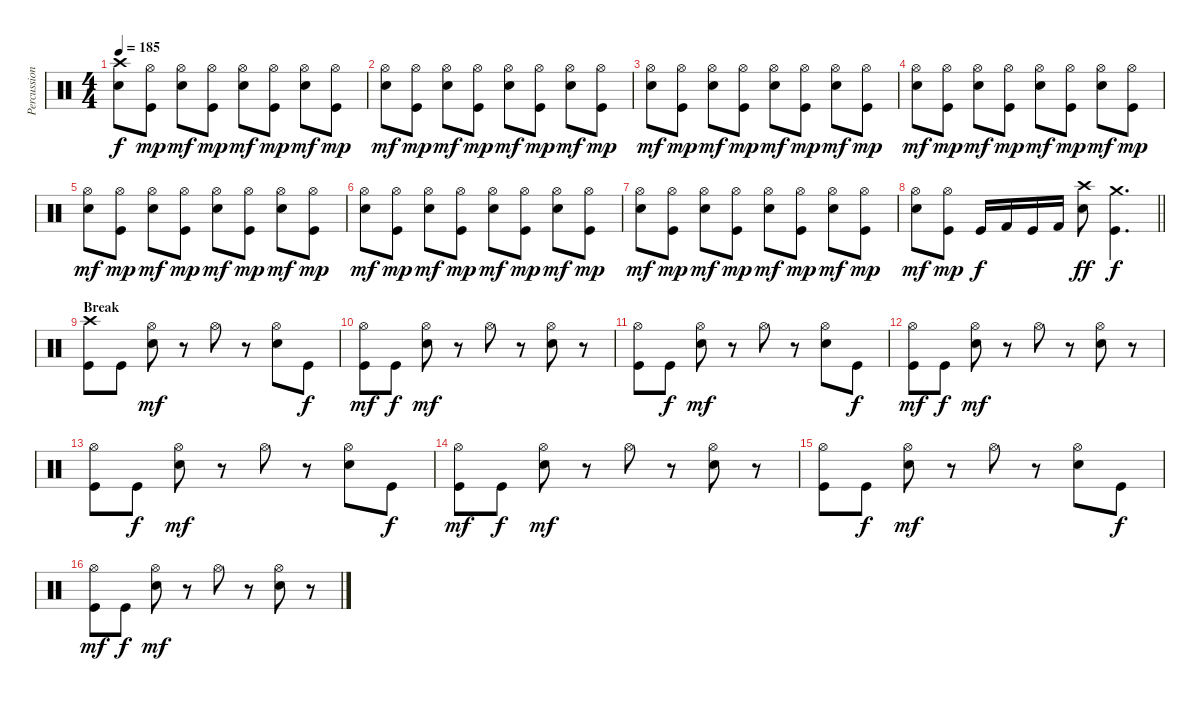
\track ("Percussions" "Percussion") {instrument percussion}
\staff {score}
\articulation defaults
\ts (4 4)
\tempo 185
\clef neutral
\ks c
("Electric Snare (hit)" "Crash high (hit)").8{dy f} ("Kick (hit)" "Hi-Hat (open)").8{dy mp} ("Electric Snare (hit)" "Hi-Hat (open)").8{dy mf} ("Kick (hit)" "Hi-Hat (open)").8{dy mp} ("Electric Snare (hit)" "Hi-Hat (open)").8{dy mf} ("Kick (hit)" "Hi-Hat (open)").8{dy mp} ("Electric Snare (hit)" "Hi-Hat (open)").8{dy mf} ("Kick (hit)" "Hi-Hat (open)").8{dy mp} |
("Electric Snare (hit)" "Hi-Hat (open)").8{dy mf} ("Kick (hit)" "Hi-Hat (open)").8{dy mp} ("Electric Snare (hit)" "Hi-Hat (open)").8{dy mf} ("Kick (hit)" "Hi-Hat (open)").8{dy mp} ("Electric Snare (hit)" "Hi-Hat (open)").8{dy mf} ("Kick (hit)" "Hi-Hat (open)").8{dy mp} ("Electric Snare (hit)" "Hi-Hat (open)").8{dy mf} ("Kick (hit)" "Hi-Hat (open)").8{dy mp} |
("Electric Snare (hit)" "Hi-Hat (open)").8{dy mf} ("Kick (hit)" "Hi-Hat (open)").8{dy mp} ("Electric Snare (hit)" "Hi-Hat (open)").8{dy mf} ("Kick (hit)" "Hi-Hat (open)").8{dy mp} ("Electric Snare (hit)" "Hi-Hat (open)").8{dy mf} ("Kick (hit)" "Hi-Hat (open)").8{dy mp} ("Electric Snare (hit)" "Hi-Hat (open)").8{dy mf} ("Kick (hit)" "Hi-Hat (open)").8{dy mp} |
("Electric Snare (hit)" "Hi-Hat (open)").8{dy mf} ("Kick (hit)" "Hi-Hat (open)").8{dy mp} ("Electric Snare (hit)" "Hi-Hat (open)").8{dy mf} ("Kick (hit)" "Hi-Hat (open)").8{dy mp} ("Electric Snare (hit)" "Hi-Hat (open)").8{dy mf} ("Kick (hit)" "Hi-Hat (open)").8{dy mp} ("Electric Snare (hit)" "Hi-Hat (open)").8{dy mf} ("Kick (hit)" "Hi-Hat (open)").8{dy mp} |
("Electric Snare (hit)" "Hi-Hat (open)").8{dy mf} ("Kick (hit)" "Hi-Hat (open)").8{dy mp} ("Electric Snare (hit)" "Hi-Hat (open)").8{dy mf} ("Kick (hit)" "Hi-Hat (open)").8{dy mp} ("Electric Snare (hit)" "Hi-Hat (open)").8{dy mf} ("Kick (hit)" "Hi-Hat (open)").8{dy mp} ("Electric Snare (hit)" "Hi-Hat (open)").8{dy mf} ("Kick (hit)" "Hi-Hat (open)").8{dy mp} |
("Electric Snare (hit)" "Hi-Hat (open)").8{dy mf} ("Kick (hit)" "Hi-Hat (open)").8{dy mp} ("Electric Snare (hit)" "Hi-Hat (open)").8{dy mf} ("Kick (hit)" "Hi-Hat (open)").8{dy mp} ("Electric Snare (hit)" "Hi-Hat (open)").8{dy mf} ("Kick (hit)" "Hi-Hat (open)").8{dy mp} ("Electric Snare (hit)" "Hi-Hat (open)").8{dy mf} ("Kick (hit)" "Hi-Hat (open)").8{dy mp} |
("Electric Snare (hit)" "Hi-Hat (open)").8{dy mf} ("Kick (hit)" "Hi-Hat (open)").8{dy mp} ("Electric Snare (hit)" "Hi-Hat (open)").8{dy mf} ("Kick (hit)" "Hi-Hat (open)").8{dy mp} ("Electric Snare (hit)" "Hi-Hat (open)").8{dy mf} ("Kick (hit)" "Hi-Hat (open)").8{dy mp} ("Electric Snare (hit)" "Hi-Hat (open)").8{dy mf} ("Kick (hit)" "Hi-Hat (open)").8{dy mp} |
\barLineRight lightlight
("Electric Snare (hit)" "Hi-Hat (open)").8{dy mf} ("Kick (hit)" "Hi-Hat (open)").8{dy mp} "Kick (hit)".16{dy f} "Kick (hit) 2".16 "Kick (hit)".16 "Kick (hit) 2".16 ("Electric Snare (hit)" "Crash high (hit)").8{dy ff} ("Kick (hit)" "Crash medium (hit)").4{d dy f} |
\section ("" "Break")
("Kick (hit)" "Crash high (hit)").8 "Kick (hit)".8 ("Electric Snare (hit)" "Hi-Hat (open)").8{dy mf} r.8 "Hi-Hat (open)".8 r.8 ("Electric Snare (hit)" "Hi-Hat (open)").8 "Kick (hit)".8{dy f} |
("Kick (hit)" "Hi-Hat (open)").8{dy mf} "Kick (hit)".8{dy f} ("Electric Snare (hit)" "Hi-Hat (open)").8{dy mf} r.8 "Hi-Hat (open)".8 r.8 ("Electric Snare (hit)" "Hi-Hat (open)").8 r.8 |
("Kick (hit)" "Hi-Hat (open)").8 "Kick (hit)".8{dy f} ("Electric Snare (hit)" "Hi-Hat (open)").8{dy mf} r.8 "Hi-Hat (open)".8 r.8 ("Electric Snare (hit)" "Hi-Hat (open)").8 "Kick (hit)".8{dy f} |
("Kick (hit)" "Hi-Hat (open)").8{dy mf} "Kick (hit)".8{dy f} ("Electric Snare (hit)" "Hi-Hat (open)").8{dy mf} r.8 "Hi-Hat (open)".8 r.8 ("Electric Snare (hit)" "Hi-Hat (open)").8 r.8 |
("Kick (hit)" "Hi-Hat (open)").8 "Kick (hit)".8{dy f} ("Electric Snare (hit)" "Hi-Hat (open)").8{dy mf} r.8 "Hi-Hat (open)".8 r.8 ("Electric Snare (hit)" "Hi-Hat (open)").8 "Kick (hit)".8{dy f} |
("Kick (hit)" "Hi-Hat (open)").8{dy mf} "Kick (hit)".8{dy f} ("Electric Snare (hit)" "Hi-Hat (open)").8{dy mf} r.8 "Hi-Hat (open)".8 r.8 ("Electric Snare (hit)" "Hi-Hat (open)").8 r.8 |
("Kick (hit)" "Hi-Hat (open)").8 "Kick (hit)".8{dy f} ("Electric Snare (hit)" "Hi-Hat (open)").8{dy mf} r.8 "Hi-Hat (open)".8 r.8 ("Electric Snare (hit)" "Hi-Hat (open)").8 "Kick (hit)".8{dy f} |
("Kick (hit)" "Hi-Hat (open)").8{dy mf} "Kick (hit)".8{dy f} ("Electric Snare (hit)" "Hi-Hat (open)").8{dy mf} r.8 "Hi-Hat (open)".8 r.8 ("Electric Snare (hit)" "Hi-Hat (open)").8 r.8
